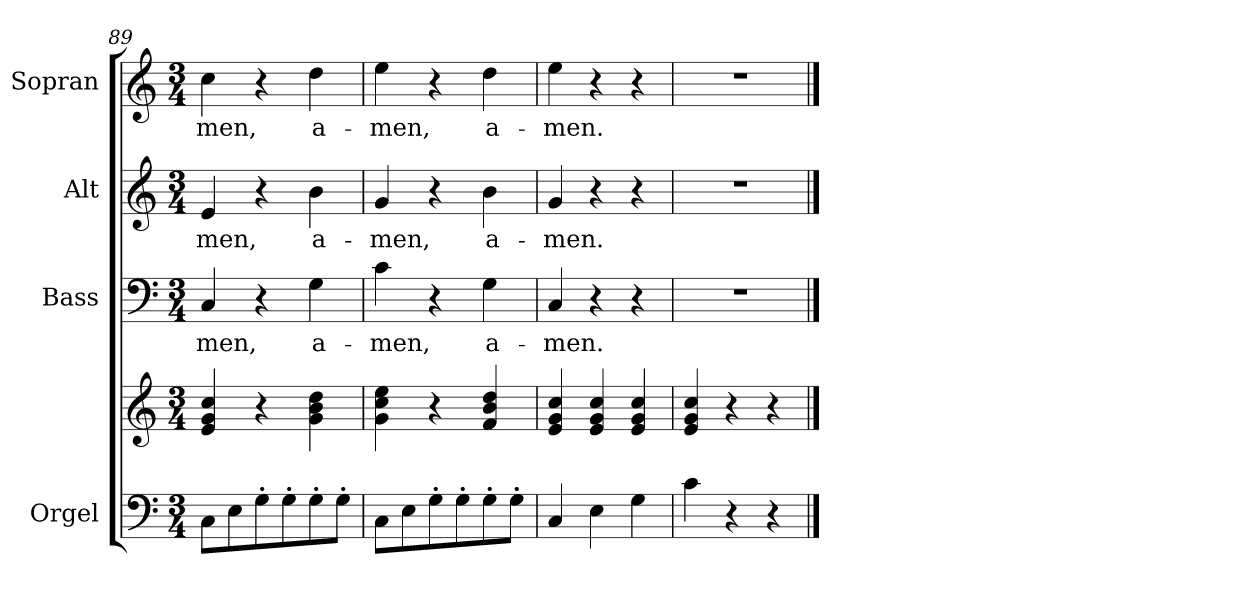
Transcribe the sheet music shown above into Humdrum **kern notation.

**kern	**kern	**kern	**text	**kern	**text	**kern	**text
*part4	*part4	*part3	*part3	*part2	*part2	*part1	*part1
*staff5	*staff4	*staff3	*staff3	*staff2	*staff2	*staff1	*staff1
*I"Orgel	*	*I"Bass	*	*I"Alt	*	*I"Sopran	*
*I'Org.	*	*I'B.	*	*I'A.	*	*I'S.	*
*clefF4	*clefG2	*clefF4	*	*clefG2	*	*clefG2	*
*k[]	*k[]	*k[]	*	*k[]	*	*k[]	*
*C:	*C:	*C:	*	*C:	*	*C:	*
*M3/4	*M3/4	*M3/4	*	*M3/4	*	*M3/4	*
=89	=89	=89	=89	=89	=89	=89	=89
!	!	!	!LO:LY:b	!	!LO:LY:b	!	!LO:LY:b
8C\L	4e/ 4g/ 4cc/	4C/	-men,	4e/	-men,	4cc\	-men,
8E\	.	.	.	.	.	.	.
8G'>\	4r	4r	.	4r	.	4r	.
8G'>\	.	.	.	.	.	.	.
!	!	!	!LO:LY:b	!	!LO:LY:b	!	!LO:LY:b
8G'>\	4g\ 4b\ 4dd\	4G\	a-	4b\	a-	4dd\	a-
8G'>\J	.	.	.	.	.	.	.
=90	=90	=90	=90	=90	=90	=90	=90
!	!	!	!LO:LY:b	!	!LO:LY:b	!	!LO:LY:b
8C\L	4g\ 4cc\ 4ee\	4c\	-men,	4g/	-men,	4ee\	-men,
8E\	.	.	.	.	.	.	.
8G'>\	4r	4r	.	4r	.	4r	.
8G'>\	.	.	.	.	.	.	.
!	!	!	!LO:LY:b	!	!LO:LY:b	!	!LO:LY:b
8G'>\	4f/ 4b/ 4dd/	4G\	a-	4b\	a-	4dd\	a-
8G'>\J	.	.	.	.	.	.	.
=91	=91	=91	=91	=91	=91	=91	=91
!	!	!	!LO:LY:b	!	!LO:LY:b	!	!LO:LY:b
4C/	4e/ 4g/ 4cc/	4C/	-men.	4g/	-men.	4ee\	-men.
4E\	4e/ 4g/ 4cc/	4r	.	4r	.	4r	.
4G\	4e/ 4g/ 4cc/	4r	.	4r	.	4r	.
=92	=92	=92	=92	=92	=92	=92	=92
4c\	4e/ 4g/ 4cc/	2.r	.	2.r	.	2.r	.
4r	4r	.	.	.	.	.	.
4r	4r	.	.	.	.	.	.
==	==	==	==	==	==	==	==
*-	*-	*-	*-	*-	*-	*-	*-
